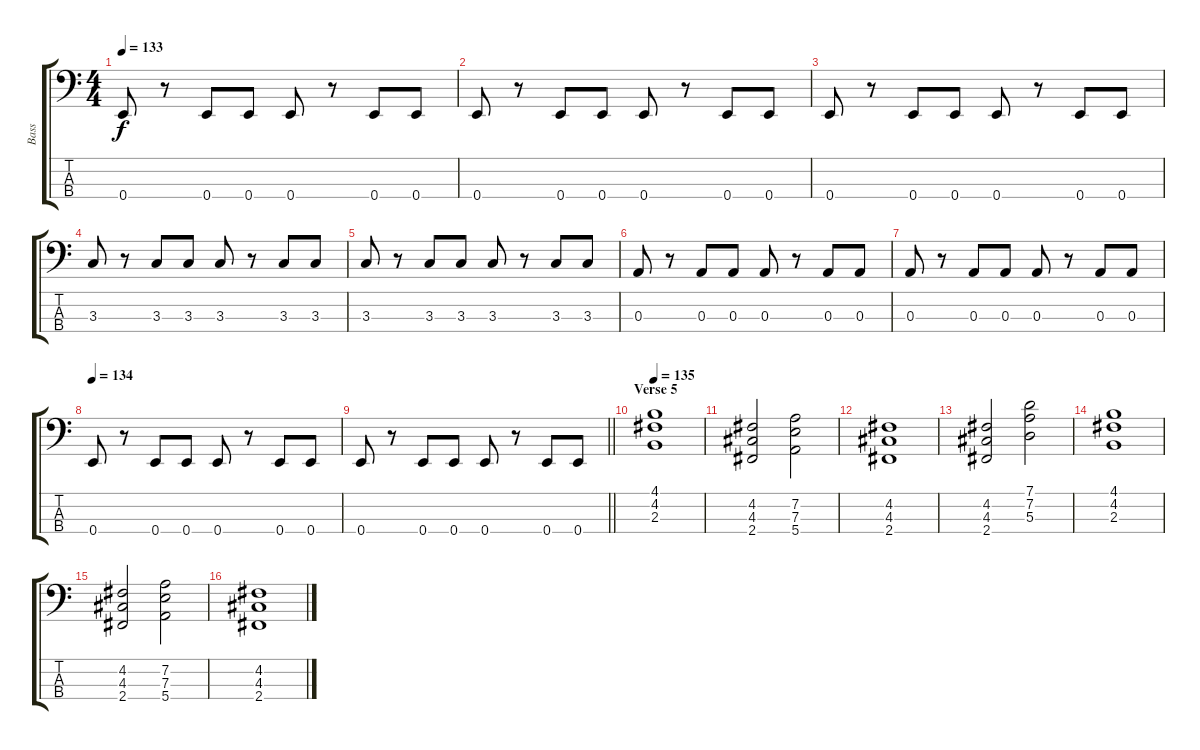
\track ("Bass" "Bass") {instrument electricbassfinger}
\staff {score tabs}
\tuning (G2 D2 A1 E1) {hide}
\ts (4 4)
\tempo 133
\clef f4
\ks c
0.4.8{dy f} r.8 0.4.8 0.4.8 0.4.8 r.8 0.4.8 0.4.8 |
0.4.8 r.8 0.4.8 0.4.8 0.4.8 r.8 0.4.8 0.4.8 |
0.4.8 r.8 0.4.8 0.4.8 0.4.8 r.8 0.4.8 0.4.8 |
3.3.8 r.8 3.3.8 3.3.8 3.3.8 r.8 3.3.8 3.3.8 |
3.3.8 r.8 3.3.8 3.3.8 3.3.8 r.8 3.3.8 3.3.8 |
0.3.8 r.8 0.3.8 0.3.8 0.3.8 r.8 0.3.8 0.3.8 |
0.3.8 r.8 0.3.8 0.3.8 0.3.8 r.8 0.3.8 0.3.8 |
\tempo 134
0.4.8 r.8 0.4.8 0.4.8 0.4.8 r.8 0.4.8 0.4.8 |
\barLineRight lightlight
0.4.8 r.8 0.4.8 0.4.8 0.4.8 r.8 0.4.8 0.4.8 |
\section ("" "Verse 5")
\tempo 135
(4.1 4.2 2.3).1 |
(4.2 4.3 2.4).2 (7.2 7.3 5.4).2 |
(4.2 4.3 2.4).1 |
(4.2 4.3 2.4).2 (7.1 7.2 5.3).2 |
(4.1 4.2 2.3).1 |
(4.2 4.3 2.4).2 (7.2 7.3 5.4).2 |
(4.2 4.3 2.4).1
